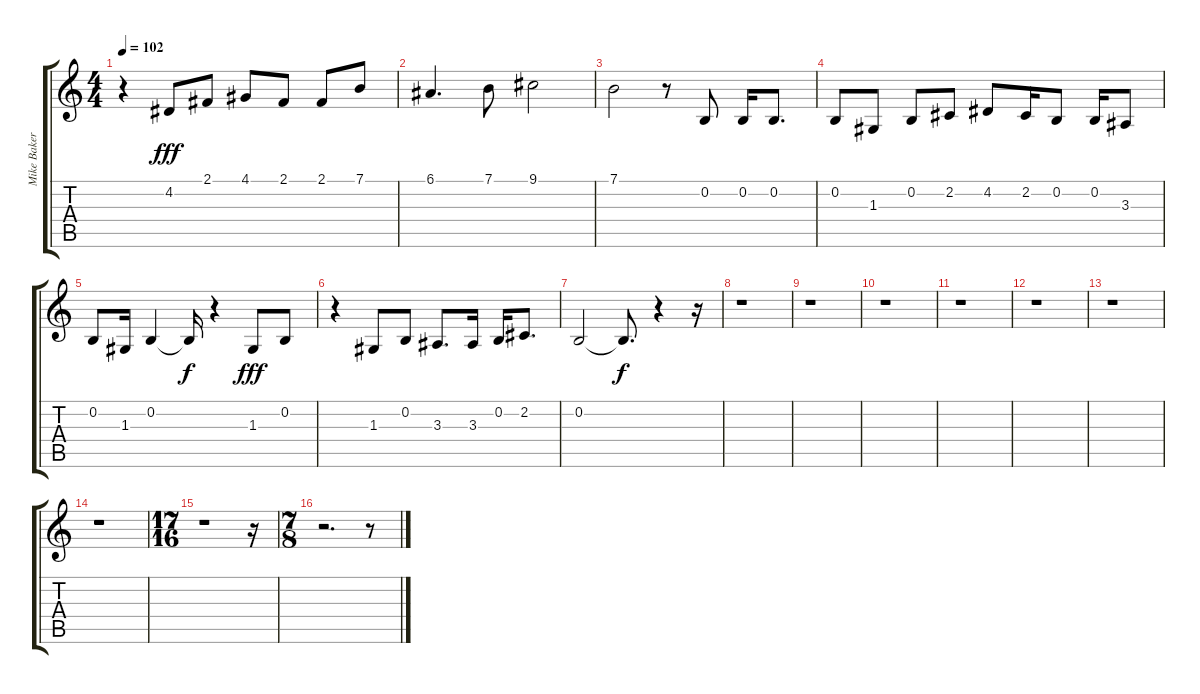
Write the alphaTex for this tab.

\track ("Mike Baker" "Mike Baker") {instrument tenorsax}
\staff {score tabs}
\tuning (E4 B3 G3 D3 A2 E2) {hide}
\ts (4 4)
\tempo 102
\clef g2
\ks c
r.4{dy fff} 4.2.8 2.1.8 4.1.8 2.1.8 2.1.8 7.1.8 |
6.1.4{d} 7.1.8 9.1.2 |
7.1.2{volume 13} r.8 0.2.8{volume 13} 0.2.16 0.2.8{d} |
0.2.8 1.3.8 0.2.8 2.2.8 4.2.8 2.2.16 0.2.8 0.2.16 3.3.8 |
0.2.8 1.3.16 0.2.4 0.2{t}.16{dy f} r.4 1.3.8{dy fff} 0.2.8 |
r.4 1.3.8 0.2.8 3.3.8{d} 3.3.16 0.2.16 2.2.8{d} |
0.2.2 0.2{t}.8{d dy f} r.4 r.16 |
r.1 |
r.1 |
r.1 |
r.1 |
r.1 |
r.1 |
r.1 |
\ts (17 16)
r.1 r.16 |
\ts (7 8)
r.2{d} r.8
